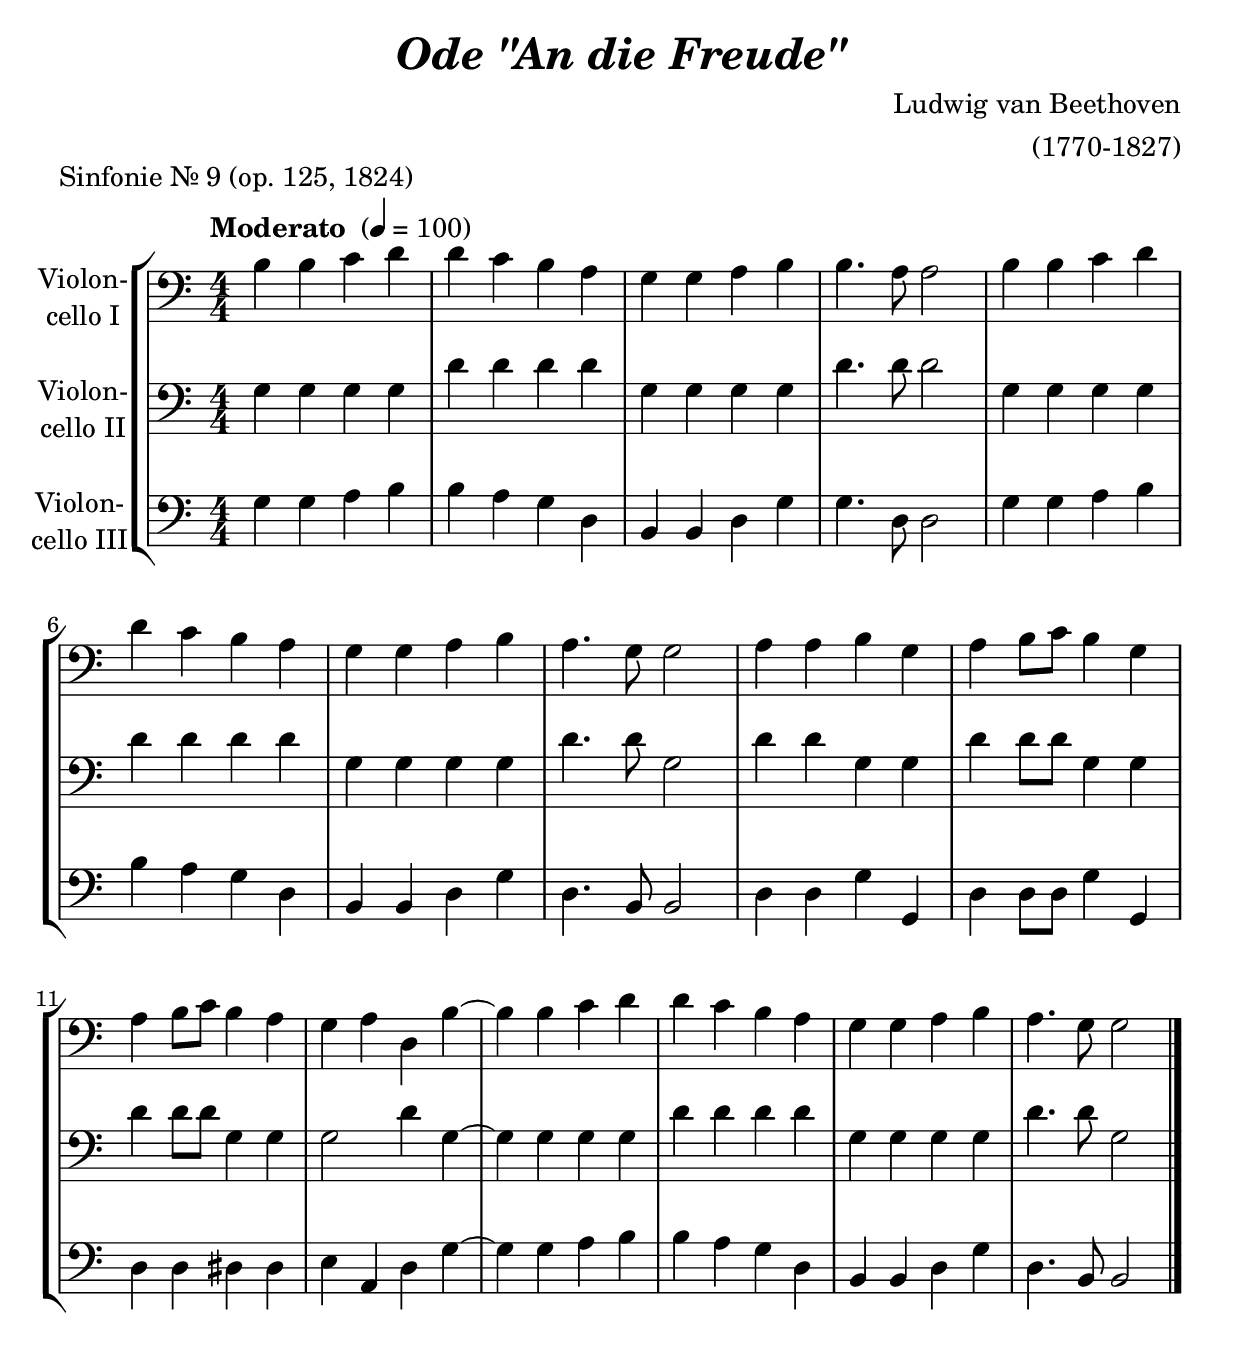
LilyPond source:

\version "2.18.2"
\include "deutsch.ly"
  
#(set-global-staff-size 24)

\header {
  title     = \markup \bold \italic "Ode \"An die Freude\""
  composer  = "Ludwig van Beethoven"
  arranger  = "(1770-1827)"
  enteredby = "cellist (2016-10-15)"
  piece     = "Sinfonie Nr. 9 (op. 125, 1824)"
}

voiceconsts = {
  \key g \major
  \time 4/4
  \clef "bass"
  \numericTimeSignature
  \compressFullBarRests
  % Set default beaming for all staves
%  \set Timing.beamExceptions = #'()
%  \set Timing.baseMoment     = #(ly:make-moment 1 4)
%  \set Timing.beatStructure  = #'(1 1 1)

  \tempo "Moderato " 4=100
}

%minstr = "harpsichord"
mist = "string ensemble 1"
%minstr = "accordion"
miba = "bassoon"
%milo = "drawbar organ"
milo = "harpsichord"

va = \relative c {
  \voiceconsts

  fis4 fis g a
  a g fis e
  d d e fis
  fis4. e8 e2
  fis4 fis g a
  a g fis e
  d d e fis
  e4. d8 d2

  e4 e fis d
  e fis8 g fis4 d
  e fis8 g fis4 e
  d e a, fis'~
  fis fis g a
  a g fis e
  d d e fis
  e4. d8 d2 \bar "|."
}

vb = \relative c {
  \voiceconsts

  d4 d d d
  a' a a a
  d, d d d
  a'4. a8 a2
  d,4 d d d
  a' a a a
  d, d d d
  a'4. a8 d,2

  a'4 a d, d
  a' a8 a d,4 d
  a' a8 a d,4 d
  d2 a'4 d,~
  d d d d
  a' a a a
  d, d d d
  a'4. a8 d,2 \bar "|."
}

vc = \relative c {
  \voiceconsts

  d4 d e fis
  fis e d a
  fis fis a d
  d4. a8 a2
  d4 d e fis
  fis e d a
  fis fis a d
  a4. fis8 fis2

  a4 a d d,
  a' a8 a d4 d,
  a' a ais ais
  h e, a d~
  d d e fis
  fis e d a
  fis fis a d
  a4. fis8 fis2 \bar "|."
}


music = \new StaffGroup <<
      \new Staff {
	\set Staff.midiInstrument = \mist
	\set Staff.instrumentName = \markup \center-column { "Violon-" "cello I" }
	\transpose g c' { \va }
      }

      \new Staff {
	\set Staff.midiInstrument = \mist
	\set Staff.instrumentName = \markup \center-column { "Violon-" "cello II" }
	\transpose g c' { \vb }
      }

      \new Staff {
	\set Staff.midiInstrument = \miba
	\set Staff.instrumentName = \markup \center-column { "Violon-" "cello III" }
	\transpose g c' { \vc }
      }
>>

\book {
  \score {
    \music
    \layout {}
  }

  \score {
    \unfoldRepeats \music

    \midi {
      \context {
        \Score
      }
    }
  }
}
